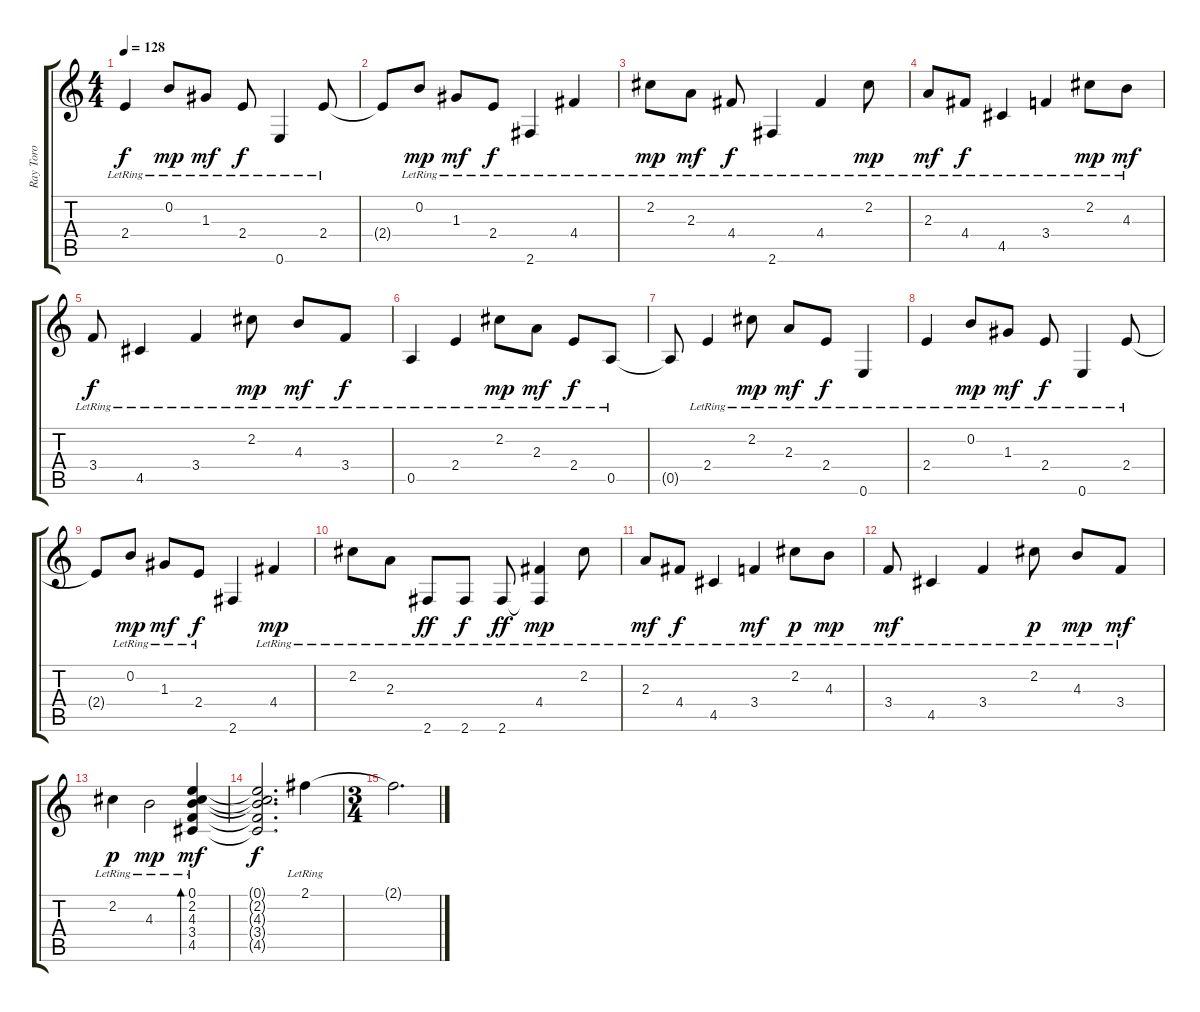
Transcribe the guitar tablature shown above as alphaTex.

\track ("Ray Toro" "Ray Toro") {instrument electricguitarjazz}
\staff {score tabs}
\tuning (E4 B3 G3 D3 A2 E2) {hide}
\ts (4 4)
\tempo 128
\clef g2
\ks c
2.4{lr}.4{dy f} 0.2{lr}.8{dy mp} 1.3{lr}.8{dy mf} 2.4{lr}.8{dy f} 0.6{lr}.4 2.4{lr}.8 |
2.4{t}.8 0.2{lr}.8{dy mp} 1.3{lr}.8{dy mf} 2.4{lr}.8{dy f} 2.6{lr}.4 4.4{lr}.4 |
2.2{lr}.8{dy mp} 2.3{lr}.8{dy mf} 4.4{lr}.8{dy f} 2.6{lr}.4 4.4{lr}.4 2.2{lr}.8{dy mp} |
2.3{lr}.8{dy mf} 4.4{lr}.8{dy f} 4.5{lr}.4 3.4{lr}.4 2.2{lr}.8{dy mp} 4.3{lr}.8{dy mf} |
3.4{lr}.8{dy f} 4.5{lr}.4 3.4{lr}.4 2.2{lr}.8{dy mp} 4.3{lr}.8{dy mf} 3.4{lr}.8{dy f} |
0.5{lr}.4 2.4{lr}.4 2.2{lr}.8{dy mp} 2.3{lr}.8{dy mf} 2.4{lr}.8{dy f} 0.5{lr}.8 |
0.5{t}.8 2.4{lr}.4 2.2{lr}.8{dy mp} 2.3{lr}.8{dy mf} 2.4{lr}.8{dy f} 0.6{lr}.4 |
2.4{lr}.4 0.2{lr}.8{dy mp} 1.3{lr}.8{dy mf} 2.4{lr}.8{dy f} 0.6{lr}.4 2.4{lr}.8 |
2.4{t}.8 0.2{lr}.8{dy mp} 1.3{lr}.8{dy mf} 2.4{lr}.8{dy f} 2.6.4 4.4{lr}.4{dy mp} |
2.2{lr}.8 2.3{lr}.8 2.6{lr}.8{dy ff} 2.6{lr}.8{dy f} 2.6{lr}.8{dy ff} (4.4{lr} 2.6{t}).4{dy mp} 2.2{lr}.8 |
2.3{lr}.8{dy mf} 4.4{lr}.8{dy f} 4.5{lr}.4 3.4{lr}.4{dy mf} 2.2{lr}.8{dy p} 4.3{lr}.8{dy mp} |
3.4{lr}.8{dy mf} 4.5{lr}.4 3.4{lr}.4 2.2{lr}.8{dy p} 4.3{lr}.8{dy mp} 3.4{lr}.8{dy mf} |
2.2{lr}.4{dy p} 4.3{lr}.2{dy mp} (0.1{lr} 2.2 4.3 3.4 4.5).4{bd 480 dy mf} |
(0.1{t} 2.2{t} 4.3{t} 3.4{t} 4.5{t}).2{d dy f} 2.1{lr}.4 |
\ts (3 4)
2.1{t}.2{d}
